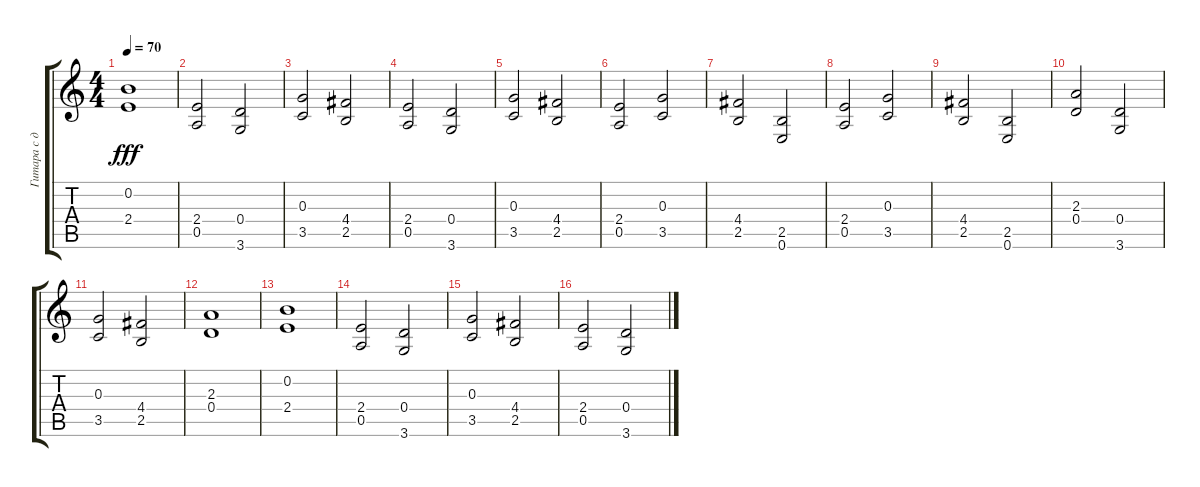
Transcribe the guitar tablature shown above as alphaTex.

\track ("Гитара с дисторшном" "Гитара с д") {instrument overdrivenguitar}
\staff {score tabs}
\tuning (E4 B3 G3 D3 A2 E2) {hide}
\ts (4 4)
\tempo 70
\clef g2
\ks c
(0.2 2.4).1{dy fff} |
(2.4 0.5).2 (0.4 3.6).2 |
(0.3 3.5).2 (4.4 2.5).2 |
(2.4 0.5).2 (0.4 3.6).2 |
(0.3 3.5).2 (4.4 2.5).2 |
(2.4 0.5).2 (0.3 3.5).2 |
(4.4 2.5).2 (2.5 0.6).2 |
(2.4 0.5).2 (0.3 3.5).2 |
(4.4 2.5).2 (2.5 0.6).2 |
(2.3 0.4).2 (0.4 3.6).2 |
(0.3 3.5).2 (4.4 2.5).2 |
(2.3 0.4).1 |
(0.2 2.4).1 |
(2.4 0.5).2 (0.4 3.6).2 |
(0.3 3.5).2 (4.4 2.5).2 |
(2.4 0.5).2 (0.4 3.6).2
